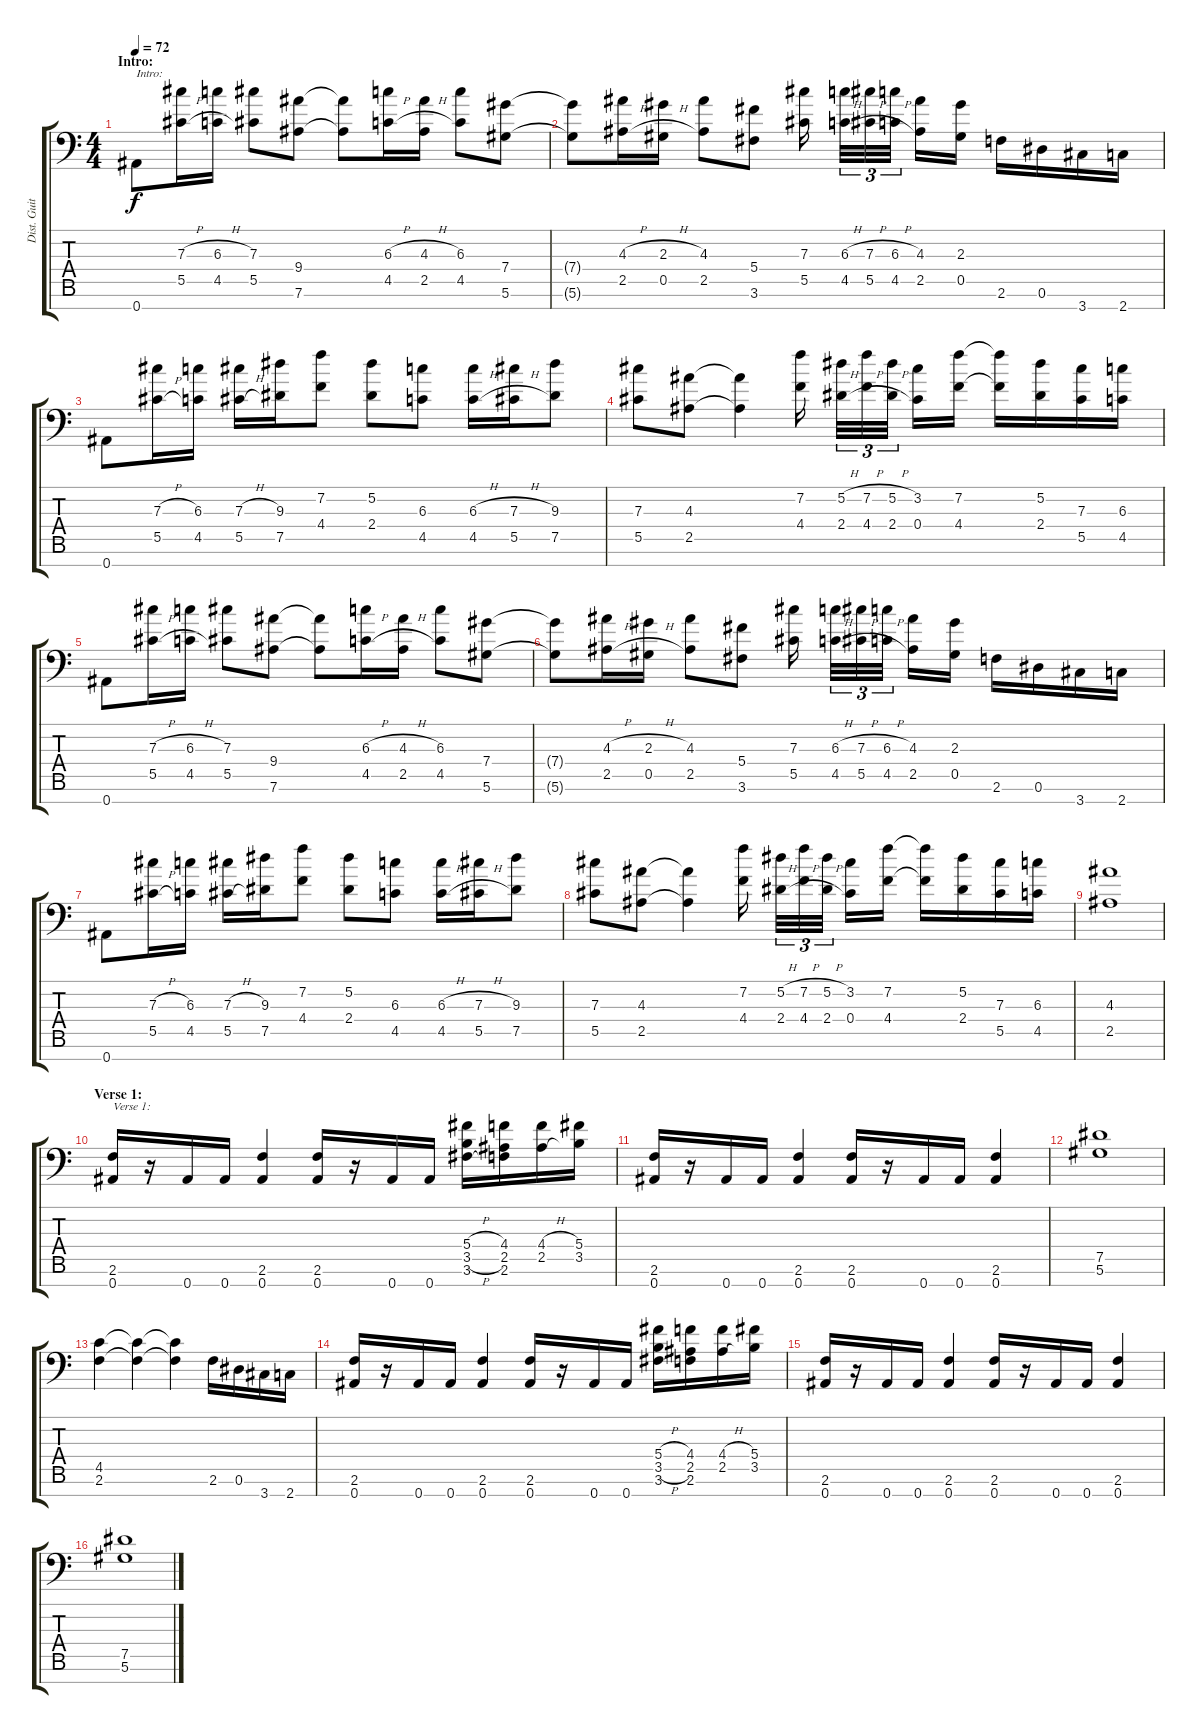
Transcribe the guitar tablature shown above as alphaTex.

\track ("Dist. Guitar 1" "Dist. Guit") {instrument distortionguitar}
\staff {score tabs}
\tuning (Eb4 Bb3 Gb3 Db3 Ab2 Eb2 Bb1) {hide}
\ts (4 4)
\section ("" "Intro:")
\tempo 72
\clef f4
\ks c
0.7.8{txt "Intro:" dy f instrument distortionguitar} (7.3{h} 5.5{h}).16 (6.3{h} 4.5{h}).16 (7.3 5.5).8 (9.4 7.6).8 (9.4{t} 7.6{t}).8 (6.3{h} 4.5{h}).16 (4.3{h} 2.5{h}).16 (6.3 4.5).8 (7.4 5.6).8 |
(7.4{t} 5.6{t}).8 (4.3{h} 2.5{h}).16 (2.3{h} 0.5{h}).16 (4.3 2.5).8 (5.4 3.6).8 (7.3 5.5).16 (6.3{h} 4.5{h}).32{tu (3 2)} (7.3{h} 5.5{h}).32{tu (3 2)} (6.3{h} 4.5{h}).32{tu (3 2)} (4.3 2.5).16 (2.3 0.5).16 2.6.16 0.6.16 3.7.16 2.7.16 |
0.7.8 (7.3{h} 5.5{h}).16 (6.3 4.5).16 (7.3{h} 5.5{h}).16 (9.3 7.5).16 (7.2 4.4).8 (5.2 2.4).8 (6.3 4.5).8 (6.3{h} 4.5{h}).16 (7.3{h} 5.5{h}).16 (9.3 7.5).8 |
(7.3 5.5).8 (4.3 2.5).8 (4.3{t} 2.5{t}).4 (7.2 4.4).16 (5.2{h} 2.4{h}).32{tu (3 2)} (7.2{h} 4.4{h}).32{tu (3 2)} (5.2{h} 2.4{h}).32{tu (3 2)} (3.2 0.4).16 (7.2 4.4).16 (7.2{t} 4.4{t}).16 (5.2 2.4).16 (7.3 5.5).16 (6.3 4.5).16 |
0.7.8 (7.3{h} 5.5{h}).16 (6.3{h} 4.5{h}).16 (7.3 5.5).8 (9.4 7.6).8 (9.4{t} 7.6{t}).8 (6.3{h} 4.5{h}).16 (4.3{h} 2.5{h}).16 (6.3 4.5).8 (7.4 5.6).8 |
(7.4{t} 5.6{t}).8 (4.3{h} 2.5{h}).16 (2.3{h} 0.5{h}).16 (4.3 2.5).8 (5.4 3.6).8 (7.3 5.5).16 (6.3{h} 4.5{h}).32{tu (3 2)} (7.3{h} 5.5{h}).32{tu (3 2)} (6.3{h} 4.5{h}).32{tu (3 2)} (4.3 2.5).16 (2.3 0.5).16 2.6.16 0.6.16 3.7.16 2.7.16 |
0.7.8 (7.3{h} 5.5{h}).16 (6.3 4.5).16 (7.3{h} 5.5{h}).16 (9.3 7.5).16 (7.2 4.4).8 (5.2 2.4).8 (6.3 4.5).8 (6.3{h} 4.5{h}).16 (7.3{h} 5.5{h}).16 (9.3 7.5).8 |
(7.3 5.5).8 (4.3 2.5).8 (4.3{t} 2.5{t}).4 (7.2 4.4).16 (5.2{h} 2.4{h}).32{tu (3 2)} (7.2{h} 4.4{h}).32{tu (3 2)} (5.2{h} 2.4{h}).32{tu (3 2)} (3.2 0.4).16 (7.2 4.4).16 (7.2{t} 4.4{t}).16 (5.2 2.4).16 (7.3 5.5).16 (6.3 4.5).16 |
(4.3 2.5).1 |
\section ("" "Verse 1:")
(2.6 0.7).16{txt "Verse 1:"} r.16 0.7.16 0.7.16 (2.6 0.7).4 (2.6 0.7).16 r.16 0.7.16 0.7.16 (5.4{h} 3.5{h} 3.6{h}).16 (4.4 2.5 2.6).16 (4.4{h} 2.5{h}).16 (5.4 3.5).16 |
(2.6 0.7).16 r.16 0.7.16 0.7.16 (2.6 0.7).4 (2.6 0.7).16 r.16 0.7.16 0.7.16 (2.6 0.7).4 |
(7.5 5.6).1 |
(4.5 2.6).4 (4.5{t} 2.6{t}).4 (4.5{t} 2.6{t}).4 2.6.16 0.6.16 3.7.16 2.7.16 |
(2.6 0.7).16 r.16 0.7.16 0.7.16 (2.6 0.7).4 (2.6 0.7).16 r.16 0.7.16 0.7.16 (5.4{h} 3.5{h} 3.6{h}).16 (4.4 2.5 2.6).16 (4.4{h} 2.5{h}).16 (5.4 3.5).16 |
(2.6 0.7).16 r.16 0.7.16 0.7.16 (2.6 0.7).4 (2.6 0.7).16 r.16 0.7.16 0.7.16 (2.6 0.7).4 |
(7.5 5.6).1
